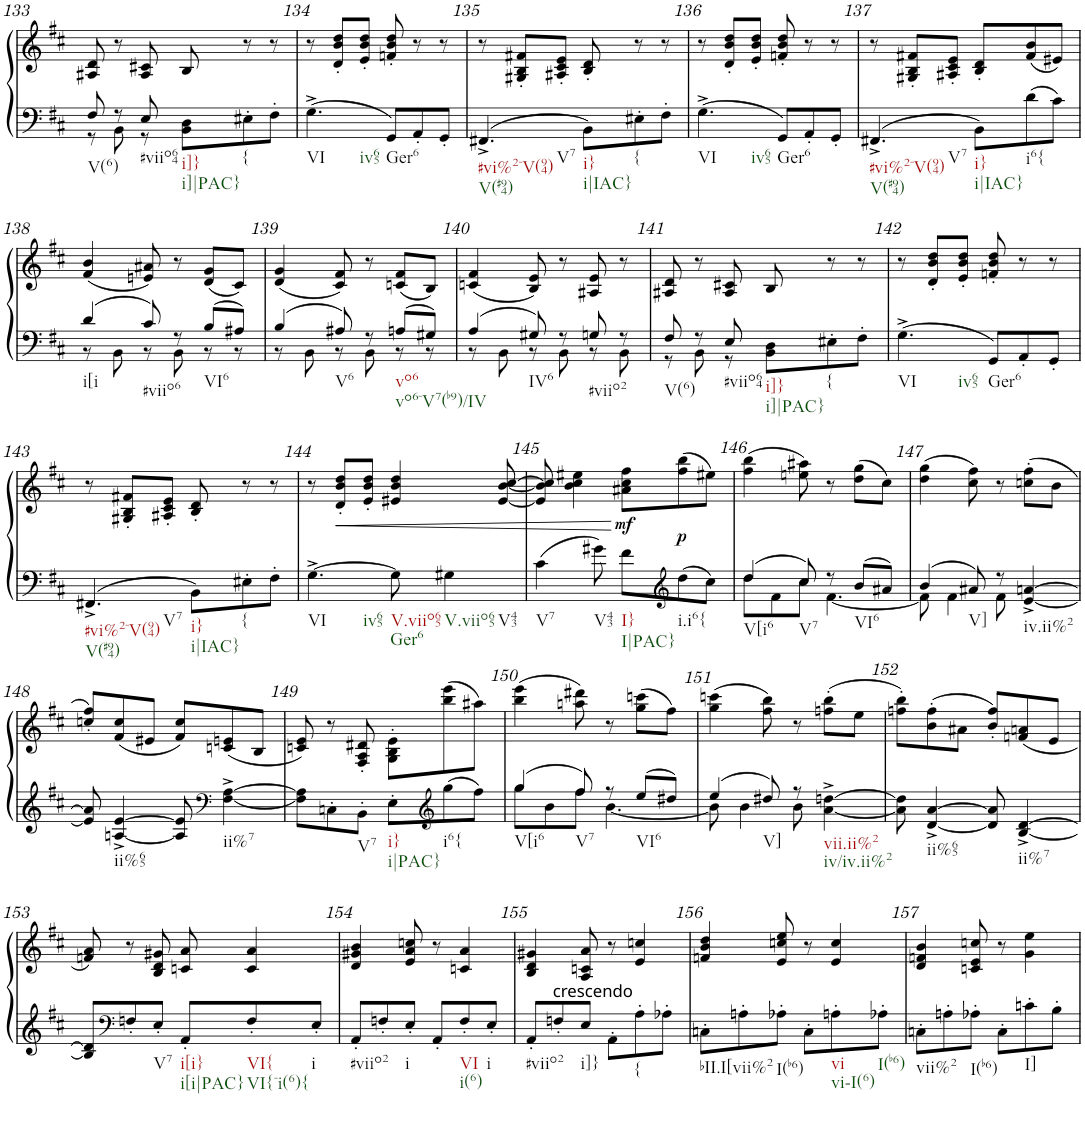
**kern	**kern	**dynam
*part1	*part1	*part1
*staff2	*staff1	*staff1/2
*I"Klavier	*	*
*I'Klav.	*	*
!!LO:PB:g=z
*clefF4	*clefG2	*
*k[f#c#]	*k[f#c#]	*
*D:	*D:	*
*M6/8	*M6/8	*
=133	=133	=133
*^	*	*
!LO:TX:b:t=V(6)	!	!	!
8F#/	8r	8A#X/ 8d/	.
8r	8BB\	8r	.
!LO:TX:b:t=#viio64	!	!	!
8E/	8r	8A#/ 8c#X/	.
!LO:TX:b:t=i]}	!	!	!
!LO:TX:b:t=i]|PAC}	!	!	!
8BB\ 8D\L	4.ryy	8B/	.
!LO:TX:b:t={	!	!	!
8E#X'\	.	8r	.
8F#'\J	.	8r	.
*v	*v	*	*
=134	=134	=134
!LO:TX:b:t=VI	!	!
!LO:TX:b:t=iv65	!	!
4.G^\	8r	.
.	8d/' 8b/' 8dd/'L	.
.	8e/' 8b/' 8dd/'J	.
!LO:TX:b:t=Ger6	!	!
8GG/L	8fn/' 8b/' 8dd/'	.
8AA'/	8r	.
8GG'/J	8r	.
=135	=135	=135
!LO:TX:b:t=#vi%2-V(94)	!	!
!LO:TX:b:t=V(#94)	!	!
!LO:TX:b:t=V7	!	!
4.FF#X^/	8r	.
.	8G#X/' 8B/' 8f#X/'L	.
.	8A#X/' 8c#/' 8e/'J	.
!LO:TX:b:t=i}	!	!
!LO:TX:b:t=i|IAC}	!	!
8BB\L	8B/' 8d/'	.
!LO:TX:b:t={	!	!
8E#X'\	8r	.
8F#'\J	8r	.
=136	=136	=136
!LO:TX:b:t=VI	!	!
!LO:TX:b:t=iv65	!	!
4.G^\	8r	.
.	8d/' 8b/' 8dd/'L	.
.	8e/' 8b/' 8dd/'J	.
!LO:TX:b:t=Ger6	!	!
8GG/L	8fn/' 8b/' 8dd/'	.
8AA'/	8r	.
8GG'/J	8r	.
=137	=137	=137
!LO:TX:b:t=#vi%2-V(94)	!	!
!LO:TX:b:t=V(#94)	!	!
!LO:TX:b:t=V7	!	!
4.FF#X^/	8r	.
.	8G#X/' 8B/' 8f#X/'L	.
.	8A#X/' 8c#/' 8e/'J	.
!LO:TX:b:t=i}	!	!
!LO:TX:b:t=i|IAC}	!	!
8BB\L	8B/' 8d/'L	.
!LO:TX:b:t=i6{	!	!
8d\	(8f#/ 8b/	.
8c#\J	8e#X/J)	.
!!LO:LB:g=z
=138	=138	=138
*^	*	*
!LO:TX:b:t=i[i	!	!	!
4d/	8r	(4f#/ 4b/	.
.	8BB\	.	.
!LO:TX:b:t=#viio6	!	!	!
8c#/	8r	8en/ 8a#X/)	.
8r	8BB\	8r	.
!LO:TX:b:t=VI6	!	!	!
8B/L	8r	(8d/ 8g/L	.
8A#X/J	8r	8c#/J)	.
=139	=139	=139	=139
4B/	8r	(4d/ 4g/	.
.	8BB\	.	.
!LO:TX:b:t=V6	!	!	!
8A#X/	8r	8c#/ 8f#/)	.
8r	8BB\	8r	.
!LO:TX:b:t=vo6	!	!	!
!LO:TX:b:t=vo6-V7(b9)/IV	!	!	!
8An/L	8r	(8cn/ 8f#/L	.
8G#X/J	8r	8B/J)	.
=140	=140	=140	=140
4A/	8r	(4cn/ 4f#/	.
.	8BB\	.	.
!LO:TX:b:t=IV6	!	!	!
8G#X/	8r	8B/ 8e/)	.
8r	8BB\	8r	.
!LO:TX:b:t=#viio2	!	!	!
8Gn/	8r	8A#X/ 8e/	.
8r	8BB\	8r	.
=141	=141	=141	=141
!LO:TX:b:t=V(6)	!	!	!
8F#/	8r	8A#X/ 8d/	.
8r	8BB\	8r	.
!LO:TX:b:t=#viio64	!	!	!
8E/	8r	8A#/ 8c#X/	.
!LO:TX:b:t=i]}	!	!	!
!LO:TX:b:t=i]|PAC}	!	!	!
8BB\ 8D\L	4.ryy	8B/	.
!LO:TX:b:t={	!	!	!
8E#X'\	.	8r	.
8F#'\J	.	8r	.
*v	*v	*	*
=142	=142	=142
!LO:TX:b:t=VI	!	!
!LO:TX:b:t=iv65	!	!
4.G^\	8r	.
.	8d/' 8b/' 8dd/'L	.
.	8e/' 8b/' 8dd/'J	.
!LO:TX:b:t=Ger6	!	!
8GG/L	8fn/' 8b/' 8dd/'	.
8AA'/	8r	.
8GG'/J	8r	.
!!LO:LB:g=z
=143	=143	=143
!LO:TX:b:t=#vi%2-V(94)	!	!
!LO:TX:b:t=V(#94)	!	!
!LO:TX:b:t=V7	!	!
4.FF#X^/	8r	.
.	8G#X/' 8B/' 8f#X/'L	.
.	8A#X/' 8c#/' 8e/'J	.
!LO:TX:b:t=i}	!	!
!LO:TX:b:t=i|IAC}	!	!
8BB\L	8B/' 8d/'	.
!LO:TX:b:t={	!	!
8E#X'\	8r	.
8F#'\J	8r	.
=144	=144	=144
!LO:TX:b:t=VI	!	!
!LO:TX:b:t=iv65	!	!
[4.G^\	8r	.
!	!	!LO:HP:b
.	8d/' 8b/' 8dd/'L	<
.	8e/' 8b/' 8dd/'J	.
!LO:TX:b:t=V.viio65	!	!
!LO:TX:b:t=Ger6	!	!
8G\]	4e#X/ 4b/ 4dd/	.
!LO:TX:b:t=V.viio65	!	!
!LO:TX:b:t=V43	!	!
4G#X\	.	.
.	[8e#/ [8b/ [8cc#/	.
=145	=145	=145
!LO:TX:b:t=V7	!	!
4c#\	8e#/] 8b/] 8cc#/]	.
.	4b\ 4cc#\ 4ee#X\	.
!LO:TX:b:t=V43	!	!
8g#X\	.	.
!LO:TX:b:t=I}	!	!
!LO:TX:b:t=I|PAC}	!	!
!	!	!LO:DY:n=1:b
8f#\L	8a#X\ 8cc#\ 8ff#\L	[ mf
*clefG2	*	*
!LO:TX:b:t=i.i6{	!	!
!	!	!LO:DY:n=2:b
8dd\	(8ff#\ 8bb\	p
8cc#\J	8ee#X\J)	.
=146	=146	=146
*^	*	*
!LO:TX:b:t=V[i6	!	!	!
4dd/	8dd\L	(4ff#\ 4bb\	.
.	8f#\	.	.
!LO:TX:b:t=V7	!	!	!
8cc#/	8cc#\J	8een\ 8aa#X\)	.
8r	[4.f#\	8r	.
!LO:TX:b:t=VI6	!	!	!
8b/L	.	(8dd\ 8gg\L	.
8a#X/J	.	8cc#\J)	.
=147	=147	=147	=147
4b/	8f#\]	(4dd\ 4gg\	.
.	4f#\	.	.
!LO:TX:b:t=V]	!	!	!
8a#X/	.	8cc#\ 8ff#\)	.
8r	8f#\	8r	.
!LO:TX:b:t=iv.ii%2	!	!	!
[4e/^ [4an/^	4ryy	(8ccn\' 8ff#\'L	.
.	.	8b\J	.
*v	*v	*	*
!!LO:LB:g=z
=148	=148	=148
8e/] 8a/]	8ccn/' 8ff#/'L)	.
!LO:TX:b:t=ii%65	!	!
[4An/^ [4e/^	(8f#/ 8cc/	.
.	8e#X/J	.
8A/] 8e/]	8f#/ 8cc/L)	.
*clefF4	*	*
!LO:TX:b:t=ii%7	!	!
[4F#\^ [4A\^	(8cn/ 8en/	.
.	8B/J	.
=149	=149	=149
8F#\] 8A\]L	8cn/ 8e/)	.
8Cn'\	8r	.
!LO:TX:b:t=V7	!	!
8BB'\J	8F#/' 8A/' 8d#X/'	.
!LO:TX:b:t=i}	!	!
!LO:TX:b:t=i|PAC}	!	!
8E'\L	8G\' 8B\' 8e\'L	.
*clefG2	*	*
!LO:TX:b:t=i6{	!	!
8gg\	(8bb\ 8eee\	.
8ff#\J	8aa#X\J)	.
=150	=150	=150
*^	*	*
!LO:TX:b:t=V[i6	!	!	!
4gg/	8gg\L	(4bb\ 4eee\	.
.	8b\	.	.
!LO:TX:b:t=V7	!	!	!
8ff#/	8ff#\J	8aan\ 8ddd#X\)	.
8r	[4.b\	8r	.
!LO:TX:b:t=VI6	!	!	!
8ee/L	.	(8gg\ 8cccn\L	.
8dd#X/J	.	8ff#\J)	.
=151	=151	=151	=151
4ee/	8b\]	(4gg\ 4cccn\	.
.	4b\	.	.
!LO:TX:b:t=V]	!	!	!
8dd#X/	.	8ff#\ 8bb\)	.
8r	8b\	8r	.
!LO:TX:b:t=vii.ii%2	!	!	!
!LO:TX:b:t=iv/iv.ii%2	!	!	!
[4a\^ [4ddn\^	4ryy	(8ffn\' 8bb\'L	.
.	.	8ee\J	.
*v	*v	*	*
=152	=152	=152
8a\] 8dd\]	8ffn\' 8bb\'L)	.
!LO:TX:b:t=ii%65	!	!
[4d/^ [4a/^	(8b\' 8ff\'	.
.	8a#X\J	.
8d/] 8a/]	8b/' 8ff/'L)	.
!LO:TX:b:t=ii%7	!	!
[4B/^ [4d/^	(8fn/ 8an/	.
.	8e/J	.
!!LO:LB:g=z
=153	=153	=153
8B/] 8d/]L	8fn/ 8a/)	.
*clefF4	*	*
8Fn'/	8r	.
!LO:TX:b:t=V7	!	!
8E'/J	8B/ 8d/ 8g#X/	.
!LO:TX:b:t=i[i}	!	!
!LO:TX:b:t=i[i|PAC}	!	!
8AA'/L	8cn/ 8a/	.
!LO:TX:b:t=VI{	!	!
!LO:TX:b:t=VI{-i(6){	!	!
8F'/	4c/ 4a/	.
!LO:TX:b:t=i	!	!
8E'/J	.	.
=154	=154	=154
!LO:TX:b:t=#viio2	!	!
8AA'/L	4d/ 4g#X/ 4b/	.
8Fn'/	.	.
!LO:TX:b:t=i	!	!
8E'/J	8e/ 8a/ 8ccn/	.
8AA'/L	8r	.
!LO:TX:b:t=VI	!	!
!LO:TX:b:t=i(6)	!	!
8F'/	4cn/ 4a/	.
!LO:TX:b:t=i	!	!
8E'/J	.	.
=155	=155	=155
!LO:TX:b:t=#viio2	!	!
8AA'/L	4B/ 4d/ 4g#X/	.
!LO:TX:a:t=crescendo	!	!
8Fn'/	.	.
!LO:TX:b:t=i]}	!	!
8E/J	8A/ 8cn/ 8a/	.
8AA'\L	8r	.
!LO:TX:b:t={	!	!
8A'\	4e/ 4ccn/	.
8A-X'\J	.	.
=156	=156	=156
!LO:TX:b:t=bII.I[vii%2	!	!
8Cn'\L	4fn/ 4b/ 4dd/	.
8An'\	.	.
!LO:TX:b:t=I(b6)	!	!
8A-X'\J	8e/ 8ccn/ 8ee/	.
8C'\L	8r	.
!LO:TX:b:t=vi	!	!
!LO:TX:b:t=vi-I(6)	!	!
8An'\	4e/ 4cc/	.
!LO:TX:b:t=I(b6)	!	!
8A-X'\J	.	.
=157	=157	=157
!LO:TX:b:t=vii%2	!	!
8Cn'\L	4d/ 4fn/ 4b/	.
8An'\	.	.
!LO:TX:b:t=I(b6)	!	!
8A-X'\J	8cn/ 8e/ 8ccn/	.
8C'\L	8r	.
!LO:TX:b:t=I]	!	!
8cn'\	4g\ 4ee\	.
8B'\J	.	.
=	=	=
*-	*-	*-
